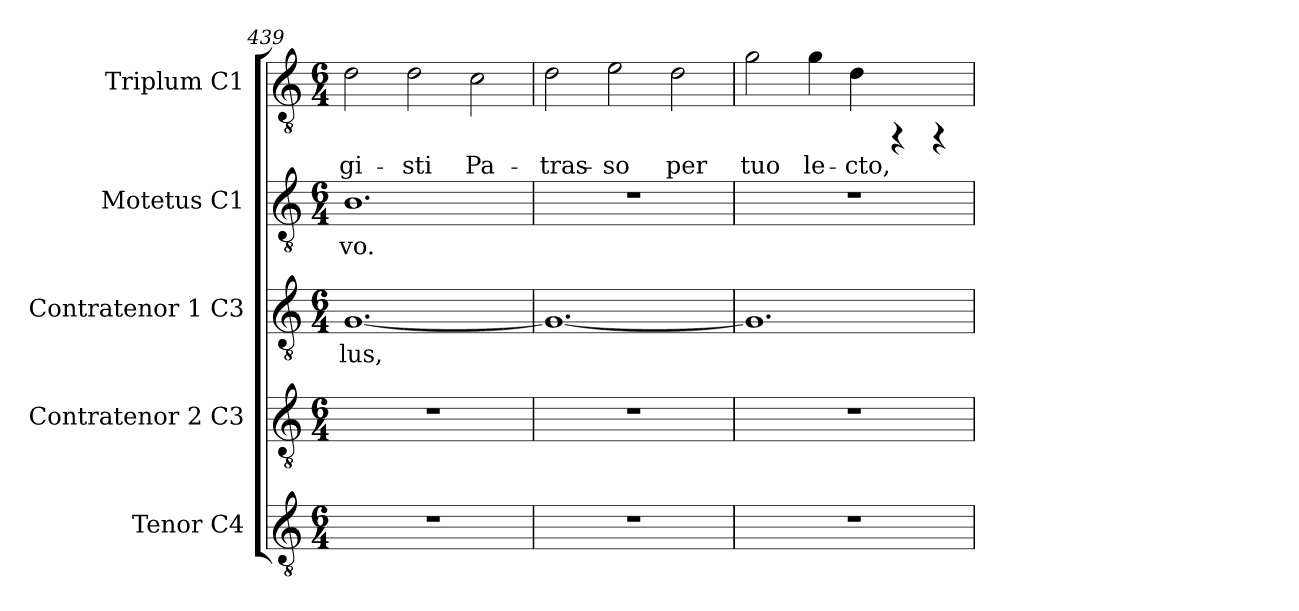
**kern	**kern	**kern	**text	**kern	**text	**kern	**text
*part5	*part4	*part3	*part3	*part2	*part2	*part1	*part1
*staff5	*staff4	*staff3	*staff3	*staff2	*staff2	*staff1	*staff1
*I"Tenor  C4	*I"Contratenor 2  C3	*I"Contratenor 1  C3	*	*I"Motetus  C1	*	*I"Triplum  C1	*
*I'T	*I'Ct2	*I'Ct1	*	*I'Mot	*	*I'Tr	*
!!LO:LB:g=z
*clefGv2	*clefGv2	*clefGv2	*	*clefGv2	*	*clefGv2	*
*k[]	*k[]	*k[]	*	*k[]	*	*k[]	*
*C:	*C:	*C:	*	*C:	*	*C:	*
*M6/4	*M6/4	*M6/4	*	*M6/4	*	*M6/4	*
=439	=439	=439	=439	=439	=439	=439	=439
!	!	!	!LO:LY:b:cj	!	!LO:LY:b:cj	!	!LO:LY:b:cj
1.r	1.r	[<1.G	-lus,	1.B	-vo.	2d\	-gi-
!	!	!	!	!	!	!	!LO:LY:b:cj
.	.	.	.	.	.	2d\	-sti
!	!	!	!	!	!	!	!LO:LY:b:cj
.	.	.	.	.	.	2c\	Pa-
=440	=440	=440	=440	=440	=440	=440	=440
!	!	!	!LO:LY:b:cj	!	!	!	!LO:LY:b:cj
1.r	1.r	1.G_<	.	1.r	.	2d\	-tras-
!	!	!	!	!	!	!	!LO:LY:b:cj
.	.	.	.	.	.	2e\	-so
!	!	!	!	!	!	!	!LO:LY:b:cj
.	.	.	.	.	.	2d\	per
=441	=441	=441	=441	=441	=441	=441	=441
!	!	!	!LO:LY:b:cj	!	!	!	!LO:LY:b:cj
1.r	1.r	1.G]	.	1.r	.	2g\	tuo
!	!	!	!	!	!	!	!LO:LY:b:cj
.	.	.	.	.	.	4g\	le-
!	!	!	!	!	!	!	!LO:LY:b:cj
.	.	.	.	.	.	4d\	-cto,
.	.	.	.	.	.	4rFF	.
.	.	.	.	.	.	4rFF	.
=	=	=	=	=	=	=	=
*-	*-	*-	*-	*-	*-	*-	*-
